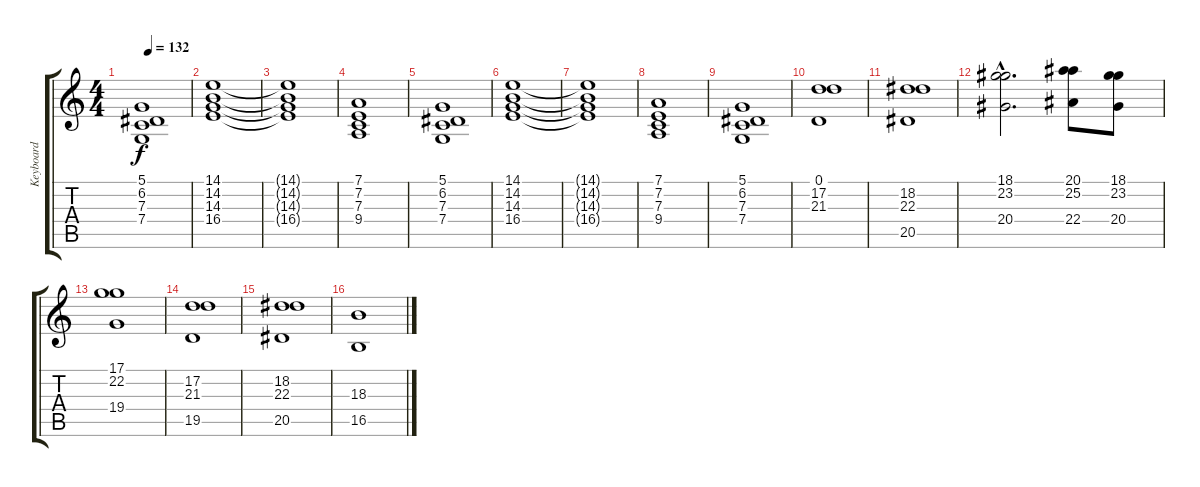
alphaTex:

\track ("Keyboard" "Keyboard") {instrument choiraahs}
\staff {score tabs}
\tuning (D4 A3 F3 C3 G2 D2) {hide}
\ts (4 4)
\tempo 132
\clef g2
\ks c
(5.1 6.2 7.3 7.4).1{dy f} |
(14.1 14.2 14.3 16.4).1 |
(14.1{t} 14.2{t} 14.3{t} 16.4{t}).1 |
(7.1 7.2 7.3 9.4).1 |
(5.1 6.2 7.3 7.4).1 |
(14.1 14.2 14.3 16.4).1 |
(14.1{t} 14.2{t} 14.3{t} 16.4{t}).1 |
(7.1 7.2 7.3 9.4).1 |
(5.1 6.2 7.3 7.4).1 |
(0.1 17.2 21.3).1 |
(18.2 22.3 20.5).1 |
(18.1{hac} 23.2{hac} 20.4{hac}).2{d} (20.1 25.2 22.4).8 (18.1 23.2 20.4).8 |
(17.1 22.2 19.4).1 |
(17.2 21.3 19.5).1 |
(18.2 22.3 20.5).1 |
(18.3 16.5).1
